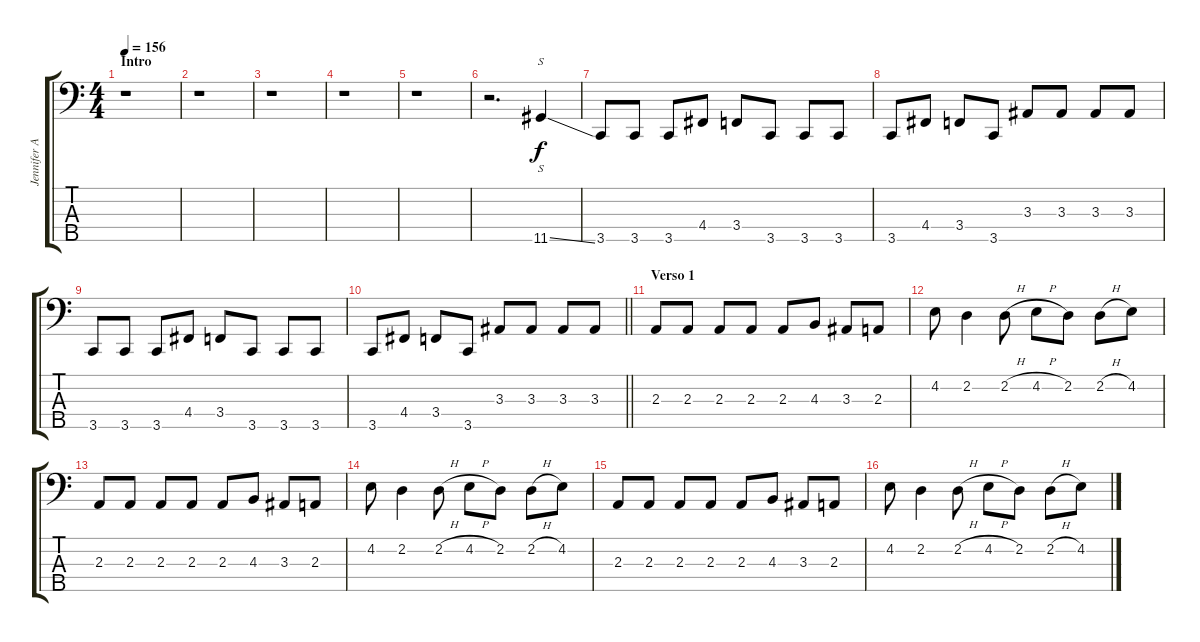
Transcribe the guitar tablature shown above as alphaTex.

\track ("Jennifer Arroyo" "Jennifer A") {instrument electricbassfinger}
\staff {score tabs}
\tuning (F2 C2 G1 D1 A0) {hide}
\ts (4 4)
\section ("" "Intro")
\tempo 156
\clef f4
\ks c
r.1{dy f instrument electricbassfinger} |
r.1 |
r.1 |
r.1 |
r.1 |
r.2{d} 11.5{ss}.4{s} |
3.5.8 3.5.8 3.5.8 4.4.8 3.4.8 3.5.8 3.5.8 3.5.8 |
3.5.8 4.4.8 3.4.8 3.5.8 3.3.8 3.3.8 3.3.8 3.3.8 |
3.5.8 3.5.8 3.5.8 4.4.8 3.4.8 3.5.8 3.5.8 3.5.8 |
\barLineRight lightlight
3.5.8 4.4.8 3.4.8 3.5.8 3.3.8 3.3.8 3.3.8 3.3.8 |
\section ("" "Verso 1")
2.3.8 2.3.8 2.3.8 2.3.8 2.3.8 4.3.8 3.3.8 2.3.8 |
4.2.8 2.2.4 2.2{h}.8 4.2{h}.8 2.2.8 2.2{h}.8 4.2.8 |
2.3.8 2.3.8 2.3.8 2.3.8 2.3.8 4.3.8 3.3.8 2.3.8 |
4.2.8 2.2.4 2.2{h}.8 4.2{h}.8 2.2.8 2.2{h}.8 4.2.8 |
2.3.8 2.3.8 2.3.8 2.3.8 2.3.8 4.3.8 3.3.8 2.3.8 |
4.2.8 2.2.4 2.2{h}.8 4.2{h}.8 2.2.8 2.2{h}.8 4.2.8
